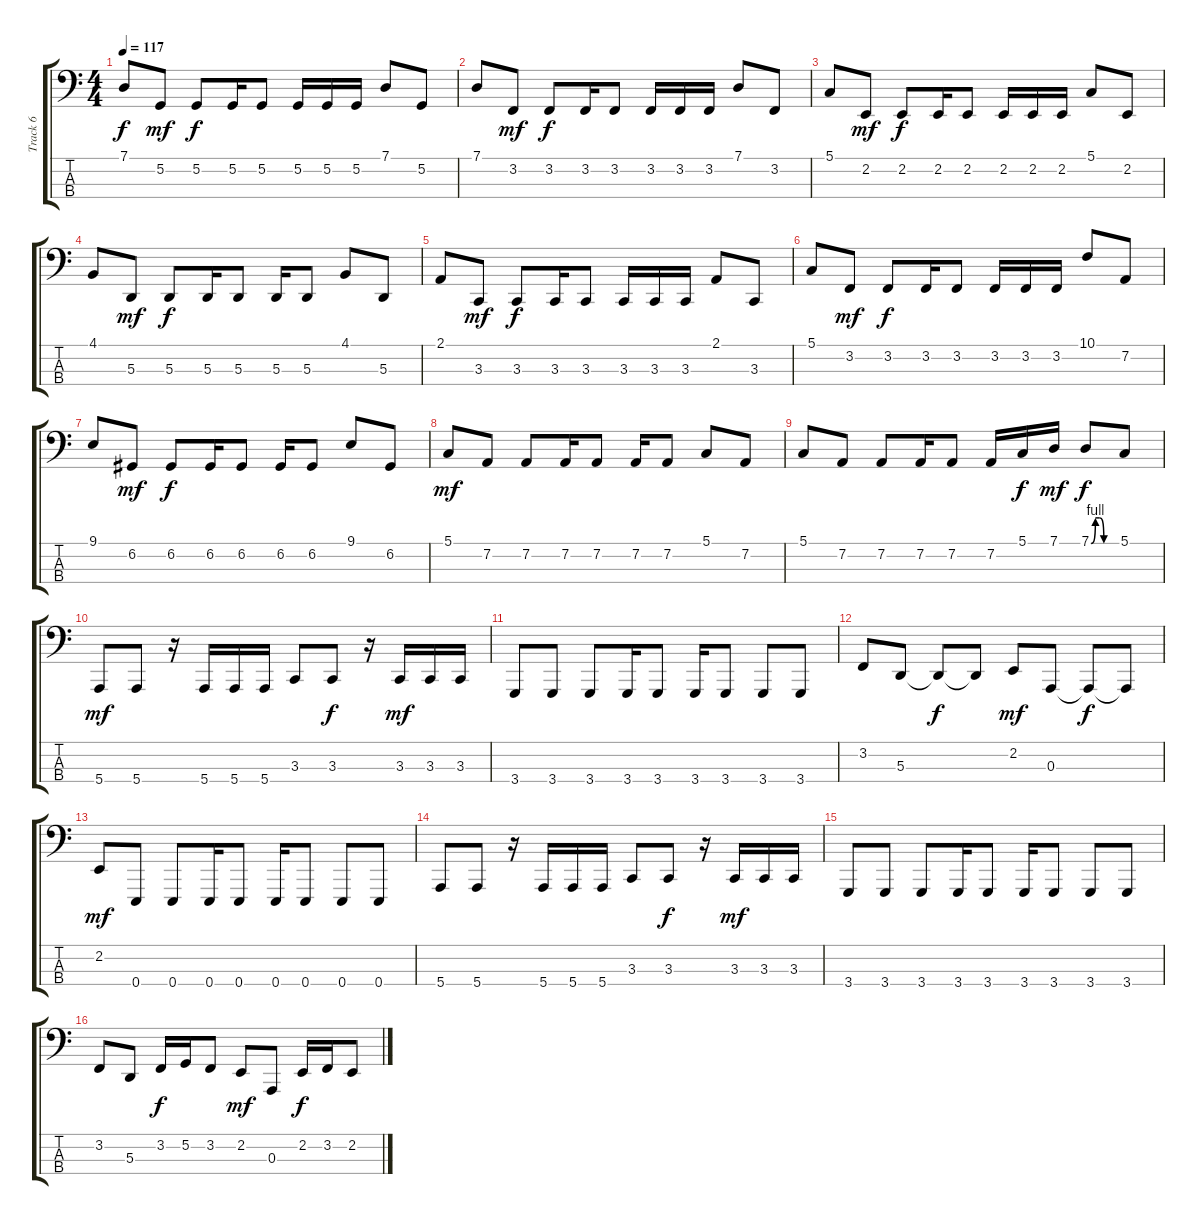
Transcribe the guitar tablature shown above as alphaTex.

\track ("Track 6" "Track 6") {instrument lead5charang}
\staff {score tabs}
\tuning (G2 D2 A1 E1) {hide}
\ts (4 4)
\tempo 117
\clef f4
\ks c
7.1.8{dy f} 5.2.8{dy mf} 5.2.8{dy f} 5.2.16 5.2.8 5.2.16 5.2.16 5.2.16 7.1.8 5.2.8 |
7.1.8 3.2.8{dy mf} 3.2.8{dy f} 3.2.16 3.2.8 3.2.16 3.2.16 3.2.16 7.1.8 3.2.8 |
5.1.8 2.2.8{dy mf} 2.2.8{dy f} 2.2.16 2.2.8 2.2.16 2.2.16 2.2.16 5.1.8 2.2.8 |
4.1.8 5.3.8{dy mf} 5.3.8{dy f} 5.3.16 5.3.8 5.3.16 5.3.8 4.1.8 5.3.8 |
2.1.8 3.3.8{dy mf} 3.3.8{dy f} 3.3.16 3.3.8 3.3.16 3.3.16 3.3.16 2.1.8 3.3.8 |
5.1.8 3.2.8{dy mf} 3.2.8{dy f} 3.2.16 3.2.8 3.2.16 3.2.16 3.2.16 10.1.8 7.2.8 |
9.1.8 6.2.8{dy mf} 6.2.8{dy f} 6.2.16 6.2.8 6.2.16 6.2.8 9.1.8 6.2.8 |
5.1.8{dy mf} 7.2.8 7.2.8 7.2.16 7.2.8 7.2.16 7.2.8 5.1.8 7.2.8 |
5.1.8 7.2.8 7.2.8 7.2.16 7.2.8 7.2.16 5.1.16{dy f} 7.1.16{dy mf} 7.1{be (custom 0 0 10 4 20 4 30 0 60 0)}.8{dy f} 5.1.8 |
5.4.8{dy mf} 5.4.8 r.16 5.4.16 5.4.16 5.4.16 3.3.8 3.3.8{dy f} r.16 3.3.16{dy mf} 3.3.16 3.3.16 |
3.4.8 3.4.8 3.4.8 3.4.16 3.4.8 3.4.16 3.4.8 3.4.8 3.4.8 |
3.2.8 5.3.8 5.3{t}.8{dy f} 5.3{t}.8 2.2.8{dy mf} 0.3.8 0.3{t}.8{dy f} 0.3{t}.8 |
2.2.8{dy mf} 0.4.8 0.4.8 0.4.16 0.4.8 0.4.16 0.4.8 0.4.8 0.4.8 |
5.4.8 5.4.8 r.16 5.4.16 5.4.16 5.4.16 3.3.8 3.3.8{dy f} r.16 3.3.16{dy mf} 3.3.16 3.3.16 |
3.4.8 3.4.8 3.4.8 3.4.16 3.4.8 3.4.16 3.4.8 3.4.8 3.4.8 |
3.2.8 5.3.8 3.2.16{dy f} 5.2.16 3.2.8 2.2.8{dy mf} 0.3.8 2.2.16{dy f} 3.2.16 2.2.8
